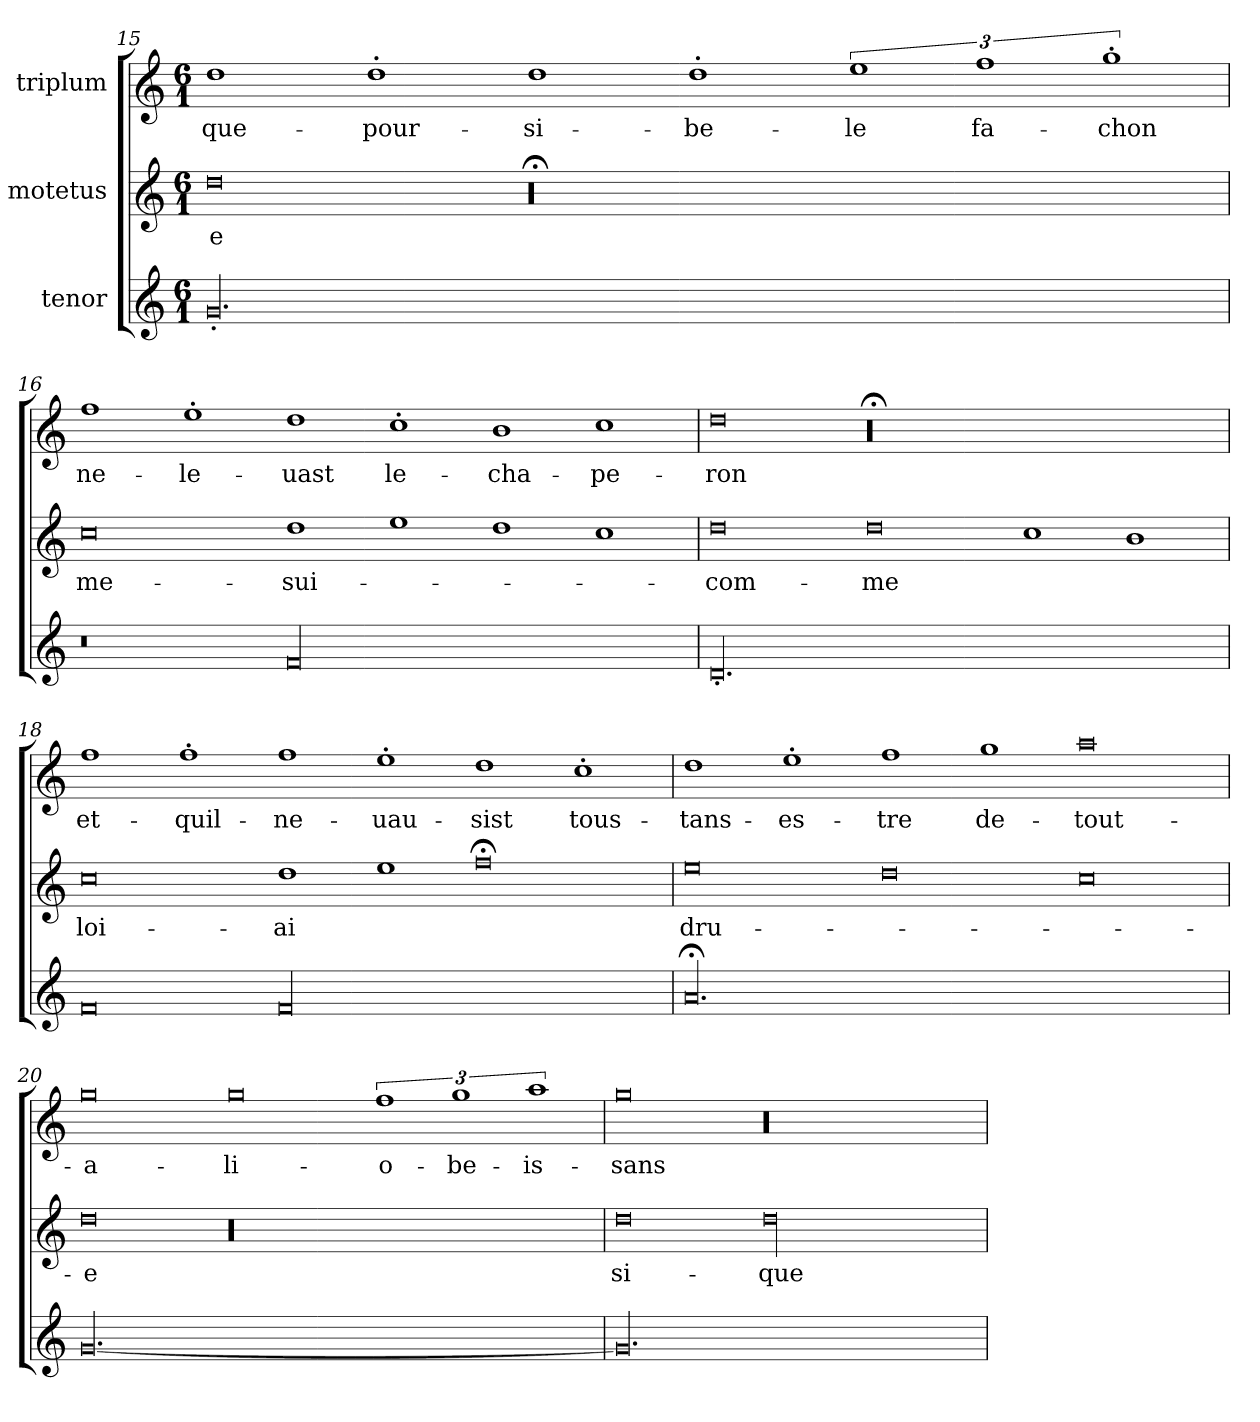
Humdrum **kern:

**kern	**kern	**text	**kern	**text
*part3	*part2	*part2	*part1	*part1
*staff3	*staff2	*staff2	*staff1	*staff1
*I"tenor	*I"motetus	*	*I"triplum	*
*clefG2	*clefG2	*	*clefG2	*
*k[]	*k[]	*	*k[]	*
*C:	*C:	*	*C:	*
*M6/1	*M6/1	*	*M6/1	*
=15	=15	=15	=15	=15
00.g'/	0dd\	-e	1dd\	que-
.	.	.	1dd'\	pour-
.	00r;<	.	1dd\	si-
.	.	.	1dd'\	be-
.	.	.	3%2ee\	-le
.	.	.	3%2ff\	fa-
.	.	.	3%2gg'\	-chon
=16	=16	=16	=16	=16
0r	0cc\	me-	1ff\	ne-
.	.	.	1ee'\	le-
00f/	1dd\	sui-	1dd\	-uast
.	1ee\	.	1cc'\	le-
.	1dd\	.	1b\	cha-
.	1cc\	.	1cc\	-pe-
=17	=17	=17	=17	=17
00.d'/	0dd\	com-	0dd\	-ron
.	0dd\	-me	00r;<	.
.	1cc\	.	.	.
.	1b\	.	.	.
=18	=18	=18	=18	=18
0f/	0cc\	loi-	1ff\	et-
.	.	.	1ff'\	quil-
00f/	1dd\	-ai	1ff\	ne-
.	1ee\	.	1ee'\	uau-
.	0ff;<\	.	1dd\	-sist
.	.	.	1cc'\	tous-
=19	=19	=19	=19	=19
00.a;</	0ee\	dru-	1dd\	tans-
.	.	.	1ee'\	es-
.	0dd\	.	1ff\	-tre
.	.	.	1gg\	de-
.	0cc\	.	0aa\	tout-
=20	=20	=20	=20	=20
[00.g/	0dd\	-e	0gg\	a-
.	00r	.	0gg\	li-
.	.	.	3%2ff\	o-
.	.	.	3%2gg\	-be-
.	.	.	3%2aa\	-is-
=21	=21	=21	=21	=21
00.g/]	0dd\	si-	0gg\	-sans
.	00dd\	que-	00r	.
=	=	=	=	=
*-	*-	*-	*-	*-
